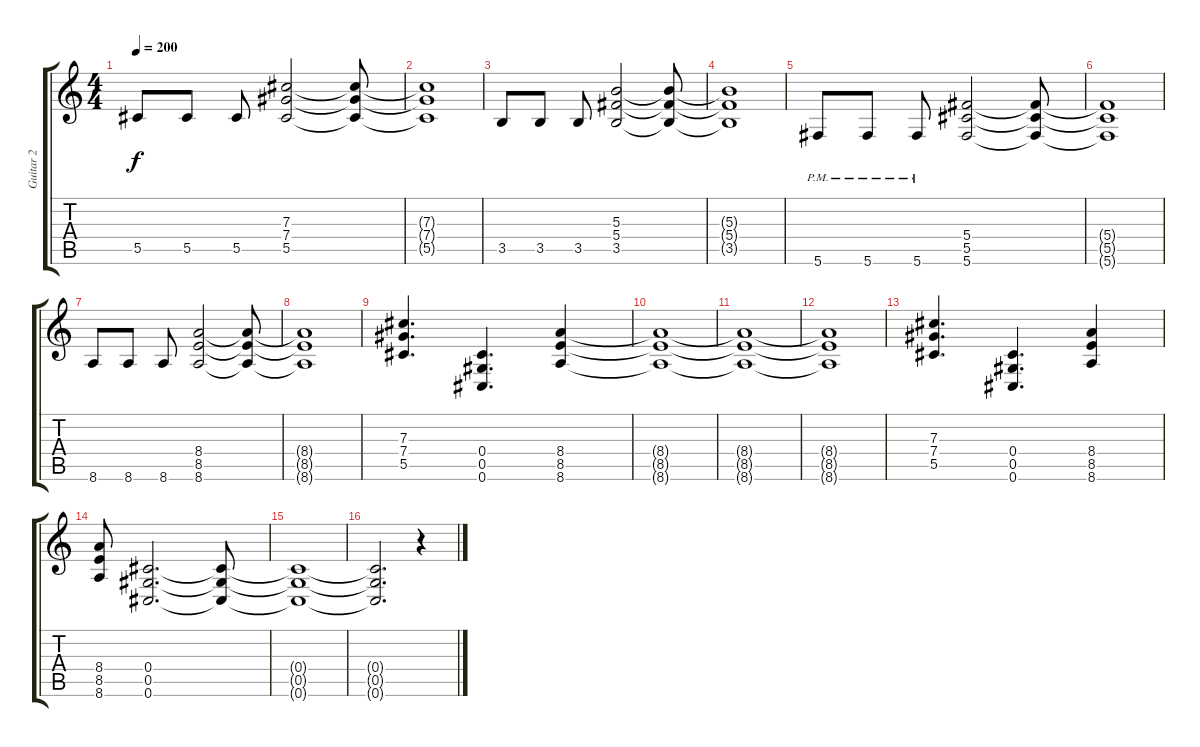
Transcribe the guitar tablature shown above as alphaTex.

\track ("Guitar 2" "Guitar 2") {instrument overdrivenguitar}
\staff {score tabs}
\tuning (Eb4 Bb3 Gb3 Db3 Ab2 Db2) {hide}
\ts (4 4)
\tempo 200
\clef g2
\ks c
5.5.8{dy f} 5.5.8 5.5.8 (7.3 7.4 5.5).2 (7.3{t} 7.4{t} 5.5{t}).8 |
(7.3{t} 7.4{t} 5.5{t}).1 |
3.5.8 3.5.8 3.5.8 (5.3 5.4 3.5).2 (5.3{t} 5.4{t} 3.5{t}).8 |
(5.3{t} 5.4{t} 3.5{t}).1 |
5.6{pm}.8 5.6{pm}.8 5.6{pm}.8 (5.4 5.5 5.6).2 (5.4{t} 5.5{t} 5.6{t}).8 |
(5.4{t} 5.5{t} 5.6{t}).1 |
8.6.8 8.6.8 8.6.8 (8.4 8.5 8.6).2 (8.4{t} 8.5{t} 8.6{t}).8 |
(8.4{t} 8.5{t} 8.6{t}).1 |
(7.3 7.4 5.5).4{d} (0.4 0.5 0.6).4{d} (8.4 8.5 8.6).4 |
(8.4{t} 8.5{t} 8.6{t}).1 |
(8.4{t} 8.5{t} 8.6{t}).1 |
(8.4{t} 8.5{t} 8.6{t}).1 |
(7.3 7.4 5.5).4{d} (0.4 0.5 0.6).4{d} (8.4 8.5 8.6).4 |
(8.4 8.5 8.6).8 (0.4 0.5 0.6).2{d} (0.4{t} 0.5{t} 0.6{t}).8 |
(0.4{t} 0.5{t} 0.6{t}).1 |
(0.4{t} 0.5{t} 0.6{t}).2{d} r.4
